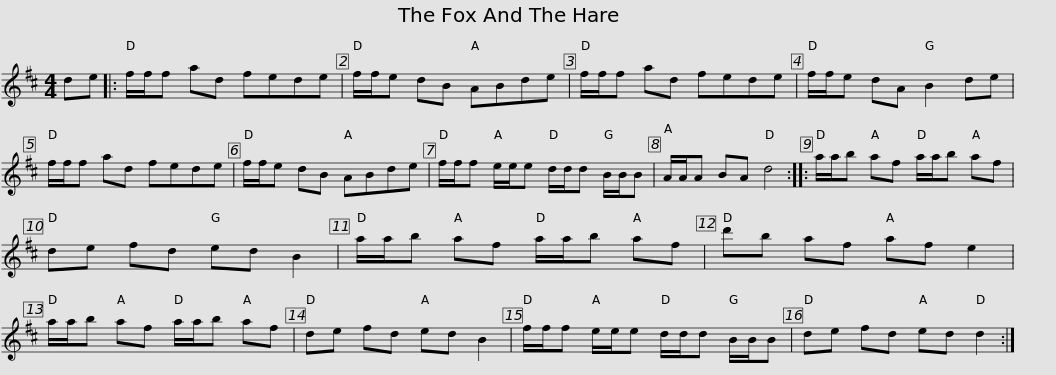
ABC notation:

X:1
L:1/8
M:4/4
I:linebreak $
K:D
V:1 treble
V:1
 de |: f/f/f ad fede | f/f/e dB ABde | f/f/f ad fede | f/f/e dA B2 de |$ %5
 f/f/f ad fede | f/f/e dB ABde | f/f/f e/e/e d/d/d B/B/B | A/A/A BA d4 ::$ a/a/b af a/a/b af | %10
 de fd ed B2 | a/a/b af a/a/b af | d'b af af e2 |$ a/a/b af a/a/b af | de fd ed B2 | %15
 f/f/f e/e/e d/d/d B/B/B | de fd ed d2 :| %17
